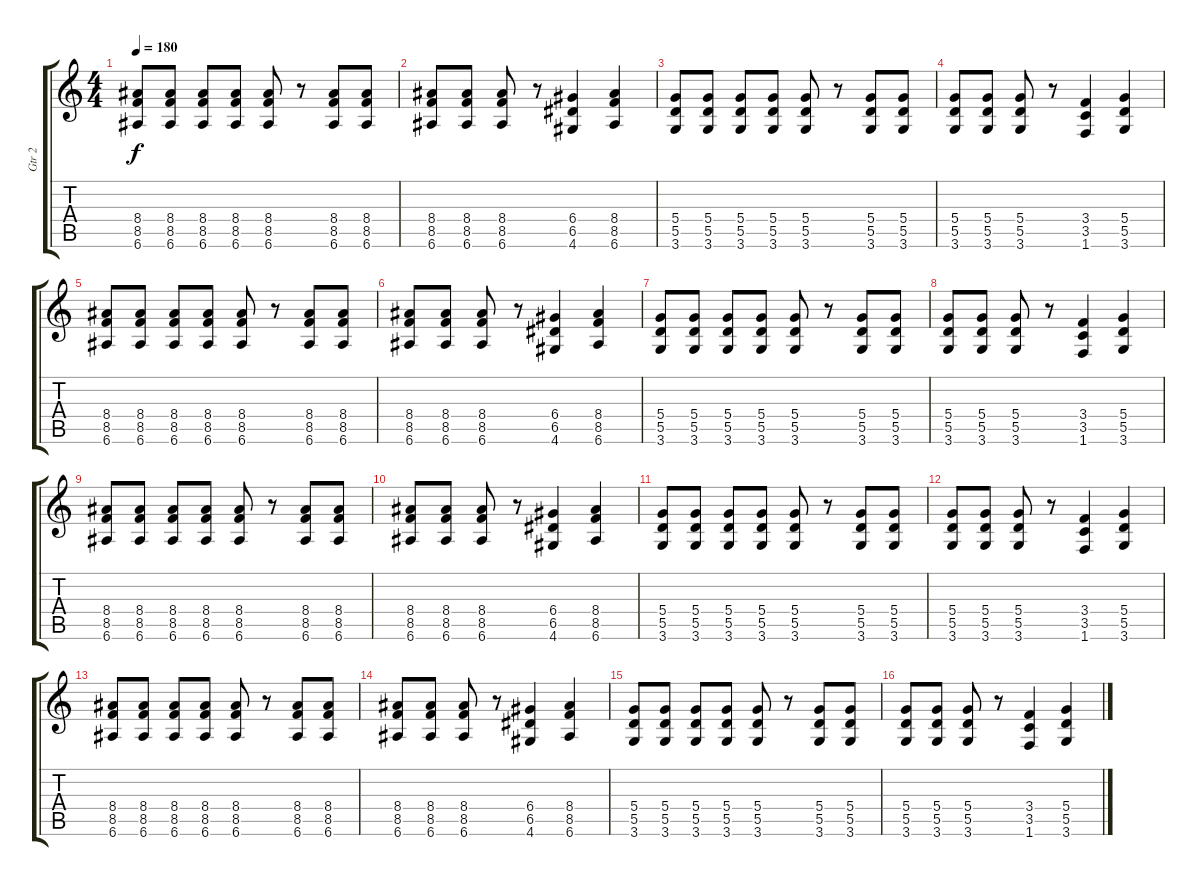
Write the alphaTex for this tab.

\track ("Gtr 2" "Gtr 2") {instrument distortionguitar}
\staff {score tabs}
\tuning (E4 B3 G3 D3 A2 E2) {hide}
\ts (4 4)
\tempo 180
\clef g2
\ks c
(8.4 8.5 6.6).8{dy f} (8.4 8.5 6.6).8 (8.4 8.5 6.6).8 (8.4 8.5 6.6).8 (8.4 8.5 6.6).8 r.8 (8.4 8.5 6.6).8 (8.4 8.5 6.6).8 |
(8.4 8.5 6.6).8 (8.4 8.5 6.6).8 (8.4 8.5 6.6).8 r.8 (6.4 6.5 4.6).4 (8.4 8.5 6.6).4 |
(5.4 5.5 3.6).8 (5.4 5.5 3.6).8 (5.4 5.5 3.6).8 (5.4 5.5 3.6).8 (5.4 5.5 3.6).8 r.8 (5.4 5.5 3.6).8 (5.4 5.5 3.6).8 |
(5.4 5.5 3.6).8 (5.4 5.5 3.6).8 (5.4 5.5 3.6).8 r.8 (3.4 3.5 1.6).4 (5.4 5.5 3.6).4 |
(8.4 8.5 6.6).8 (8.4 8.5 6.6).8 (8.4 8.5 6.6).8 (8.4 8.5 6.6).8 (8.4 8.5 6.6).8 r.8 (8.4 8.5 6.6).8 (8.4 8.5 6.6).8 |
(8.4 8.5 6.6).8 (8.4 8.5 6.6).8 (8.4 8.5 6.6).8 r.8 (6.4 6.5 4.6).4 (8.4 8.5 6.6).4 |
(5.4 5.5 3.6).8 (5.4 5.5 3.6).8 (5.4 5.5 3.6).8 (5.4 5.5 3.6).8 (5.4 5.5 3.6).8 r.8 (5.4 5.5 3.6).8 (5.4 5.5 3.6).8 |
(5.4 5.5 3.6).8 (5.4 5.5 3.6).8 (5.4 5.5 3.6).8 r.8 (3.4 3.5 1.6).4 (5.4 5.5 3.6).4 |
(8.4 8.5 6.6).8 (8.4 8.5 6.6).8 (8.4 8.5 6.6).8 (8.4 8.5 6.6).8 (8.4 8.5 6.6).8 r.8 (8.4 8.5 6.6).8 (8.4 8.5 6.6).8 |
(8.4 8.5 6.6).8 (8.4 8.5 6.6).8 (8.4 8.5 6.6).8 r.8 (6.4 6.5 4.6).4 (8.4 8.5 6.6).4 |
(5.4 5.5 3.6).8 (5.4 5.5 3.6).8 (5.4 5.5 3.6).8 (5.4 5.5 3.6).8 (5.4 5.5 3.6).8 r.8 (5.4 5.5 3.6).8 (5.4 5.5 3.6).8 |
(5.4 5.5 3.6).8 (5.4 5.5 3.6).8 (5.4 5.5 3.6).8 r.8 (3.4 3.5 1.6).4 (5.4 5.5 3.6).4 |
(8.4 8.5 6.6).8 (8.4 8.5 6.6).8 (8.4 8.5 6.6).8 (8.4 8.5 6.6).8 (8.4 8.5 6.6).8 r.8 (8.4 8.5 6.6).8 (8.4 8.5 6.6).8 |
(8.4 8.5 6.6).8 (8.4 8.5 6.6).8 (8.4 8.5 6.6).8 r.8 (6.4 6.5 4.6).4 (8.4 8.5 6.6).4 |
(5.4 5.5 3.6).8 (5.4 5.5 3.6).8 (5.4 5.5 3.6).8 (5.4 5.5 3.6).8 (5.4 5.5 3.6).8 r.8 (5.4 5.5 3.6).8 (5.4 5.5 3.6).8 |
(5.4 5.5 3.6).8 (5.4 5.5 3.6).8 (5.4 5.5 3.6).8 r.8 (3.4 3.5 1.6).4 (5.4 5.5 3.6).4
